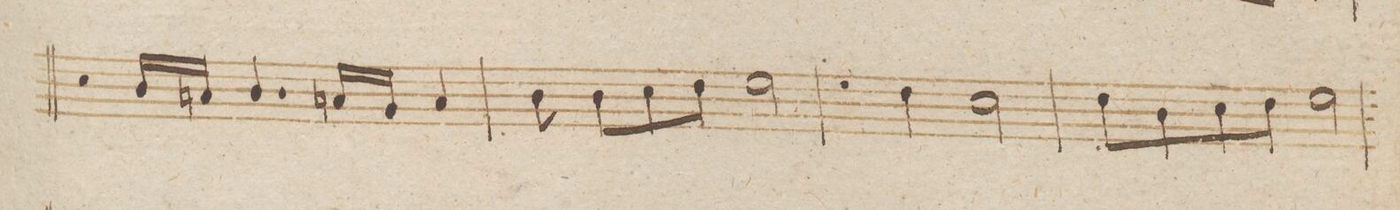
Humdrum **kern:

**kern	**dynam
*I"Viola.	*
*clefC3	*
*k[b-]	*
*met(c)	*
*M4/4	*
16c/LL	.
16Bn/JJ	.
4.c/	.
16Bn/LL	.
16A/JJ	.
4B/	.
=251	=251
8c\	.
8c\L	.
8d\	.
8e\J	.
2.f\	.
=252	=252
4e\	.
2d\	.
=253	=253
8e\L	.
8c\	.
8d\	.
8e\J	.
2.f\	.
=254	=254
*-	*-
